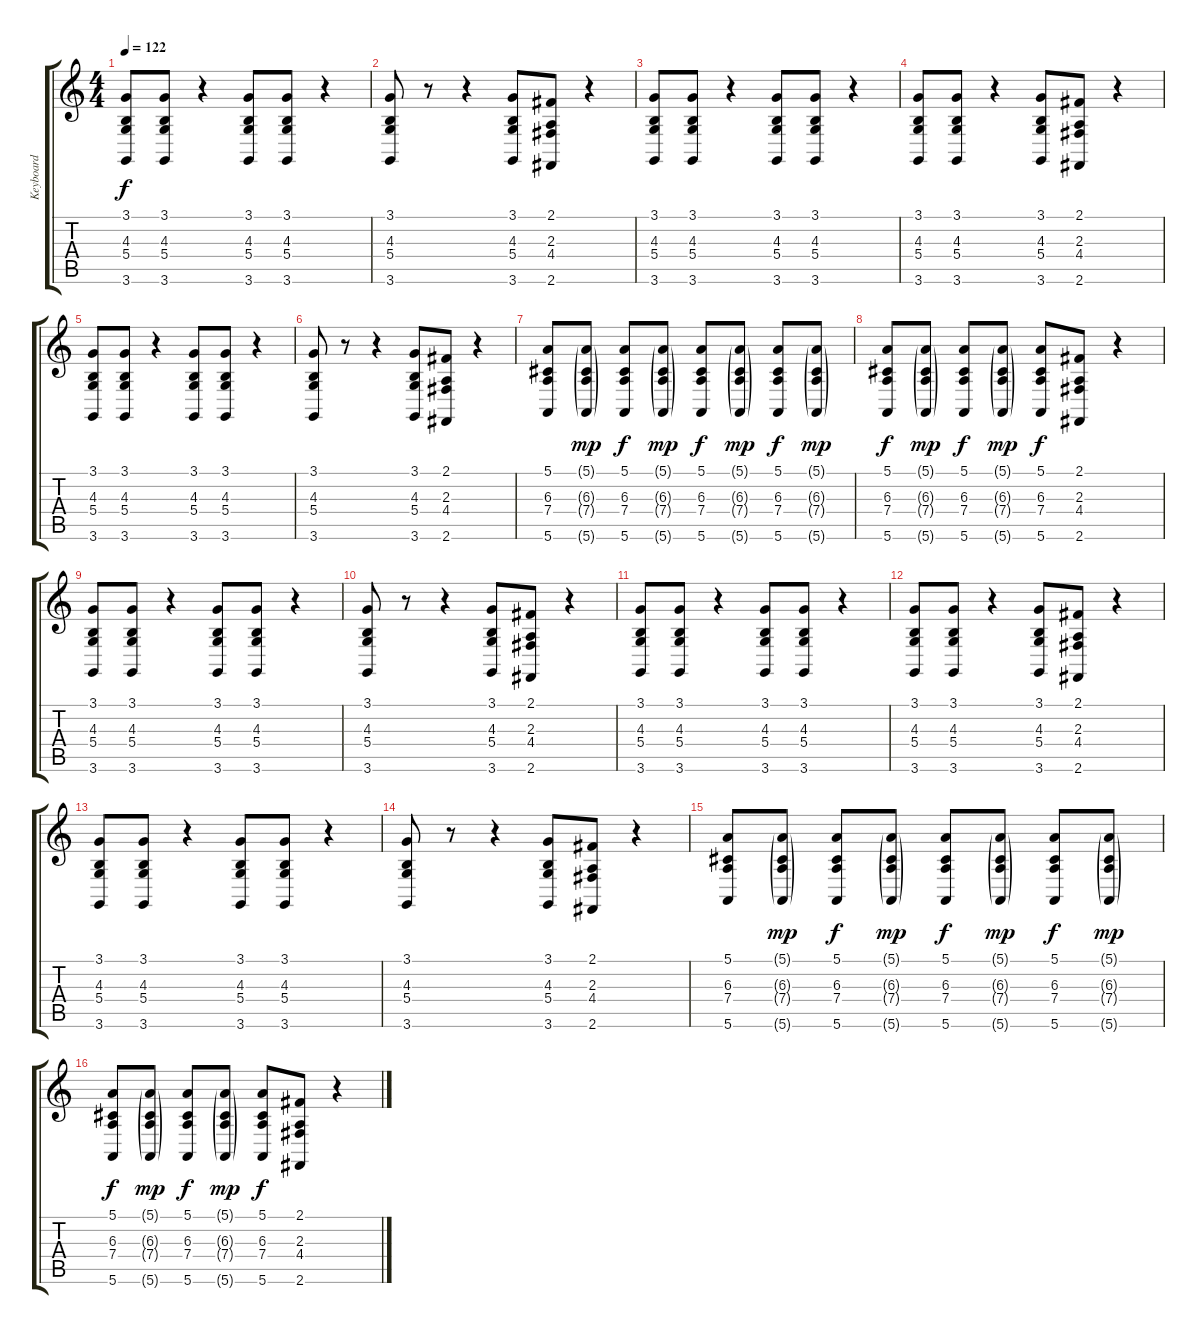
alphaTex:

\track ("Keyboard" "Keyboard") {instrument electricpiano1}
\staff {score tabs}
\tuning (E4 B3 G3 D3 A2 E2) {hide}
\ts (4 4)
\tempo 122
\clef g2
\ks c
(3.1 4.3 5.4 3.6).8{dy f} (3.1 4.3 5.4 3.6).8 r.4 (3.1 4.3 5.4 3.6).8 (3.1 4.3 5.4 3.6).8 r.4 |
(3.1 4.3 5.4 3.6).8 r.8 r.4 (3.1 4.3 5.4 3.6).8 (2.1 2.3 4.4 2.6).8 r.4 |
(3.1 4.3 5.4 3.6).8 (3.1 4.3 5.4 3.6).8 r.4 (3.1 4.3 5.4 3.6).8 (3.1 4.3 5.4 3.6).8 r.4 |
(3.1 4.3 5.4 3.6).8 (3.1 4.3 5.4 3.6).8 r.4 (3.1 4.3 5.4 3.6).8 (2.1 2.3 4.4 2.6).8 r.4 |
(3.1 4.3 5.4 3.6).8 (3.1 4.3 5.4 3.6).8 r.4 (3.1 4.3 5.4 3.6).8 (3.1 4.3 5.4 3.6).8 r.4 |
(3.1 4.3 5.4 3.6).8 r.8 r.4 (3.1 4.3 5.4 3.6).8 (2.1 2.3 4.4 2.6).8 r.4 |
(5.1 6.3 7.4 5.6).8 (5.1{g} 6.3{g} 7.4{g} 5.6{g}).8{dy mp} (5.1 6.3 7.4 5.6).8{dy f} (5.1{g} 6.3{g} 7.4{g} 5.6{g}).8{dy mp} (5.1 6.3 7.4 5.6).8{dy f} (5.1{g} 6.3{g} 7.4{g} 5.6{g}).8{dy mp} (5.1 6.3 7.4 5.6).8{dy f} (5.1{g} 6.3{g} 7.4{g} 5.6{g}).8{dy mp} |
(5.1 6.3 7.4 5.6).8{dy f} (5.1{g} 6.3{g} 7.4{g} 5.6{g}).8{dy mp} (5.1 6.3 7.4 5.6).8{dy f} (5.1{g} 6.3{g} 7.4{g} 5.6{g}).8{dy mp} (5.1 6.3 7.4 5.6).8{dy f} (2.1 2.3 4.4 2.6).8 r.4 |
(3.1 4.3 5.4 3.6).8 (3.1 4.3 5.4 3.6).8 r.4 (3.1 4.3 5.4 3.6).8 (3.1 4.3 5.4 3.6).8 r.4 |
(3.1 4.3 5.4 3.6).8 r.8 r.4 (3.1 4.3 5.4 3.6).8 (2.1 2.3 4.4 2.6).8 r.4 |
(3.1 4.3 5.4 3.6).8 (3.1 4.3 5.4 3.6).8 r.4 (3.1 4.3 5.4 3.6).8 (3.1 4.3 5.4 3.6).8 r.4 |
(3.1 4.3 5.4 3.6).8 (3.1 4.3 5.4 3.6).8 r.4 (3.1 4.3 5.4 3.6).8 (2.1 2.3 4.4 2.6).8 r.4 |
(3.1 4.3 5.4 3.6).8 (3.1 4.3 5.4 3.6).8 r.4 (3.1 4.3 5.4 3.6).8 (3.1 4.3 5.4 3.6).8 r.4 |
(3.1 4.3 5.4 3.6).8 r.8 r.4 (3.1 4.3 5.4 3.6).8 (2.1 2.3 4.4 2.6).8 r.4 |
(5.1 6.3 7.4 5.6).8 (5.1{g} 6.3{g} 7.4{g} 5.6{g}).8{dy mp} (5.1 6.3 7.4 5.6).8{dy f} (5.1{g} 6.3{g} 7.4{g} 5.6{g}).8{dy mp} (5.1 6.3 7.4 5.6).8{dy f} (5.1{g} 6.3{g} 7.4{g} 5.6{g}).8{dy mp} (5.1 6.3 7.4 5.6).8{dy f} (5.1{g} 6.3{g} 7.4{g} 5.6{g}).8{dy mp} |
(5.1 6.3 7.4 5.6).8{dy f} (5.1{g} 6.3{g} 7.4{g} 5.6{g}).8{dy mp} (5.1 6.3 7.4 5.6).8{dy f} (5.1{g} 6.3{g} 7.4{g} 5.6{g}).8{dy mp} (5.1 6.3 7.4 5.6).8{dy f} (2.1 2.3 4.4 2.6).8 r.4
